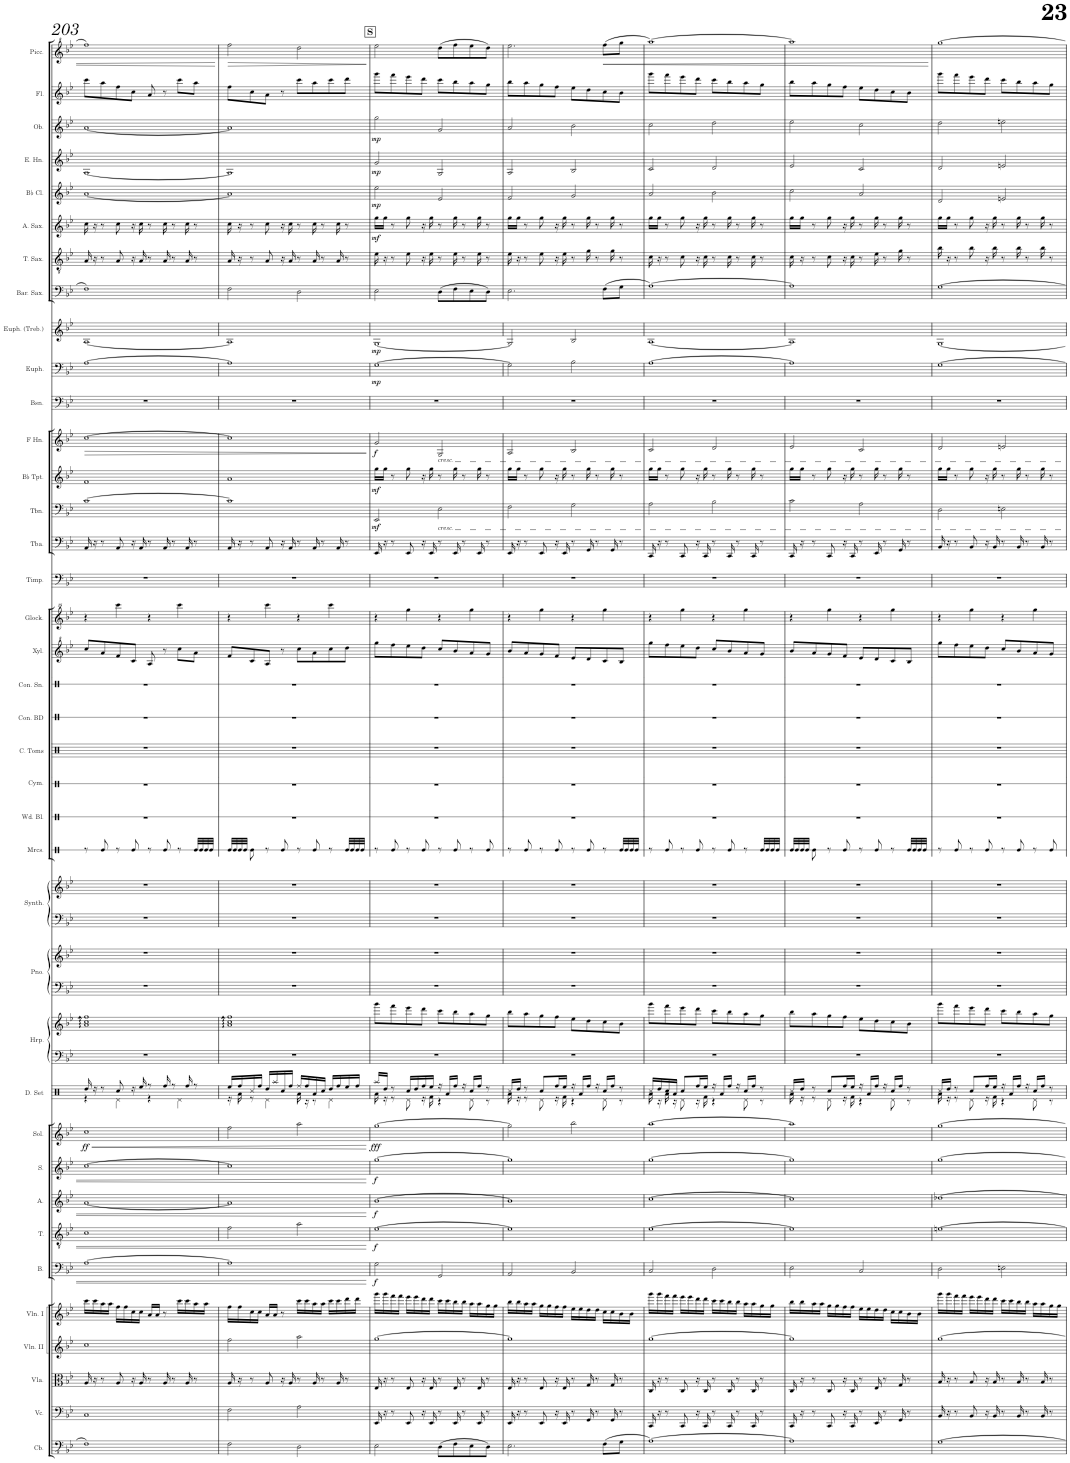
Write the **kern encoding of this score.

**kern	**kern	**kern	**kern	**kern	**kern	**dynam	**kern	**dynam	**kern	**dynam	**kern	**dynam	**kern	**dynam	**kern	**kern	**kern	**kern	**kern	**kern	**kern	**kern	**kern	**kern	**kern	**kern	**kern	**kern	**kern	**kern	**kern	**kern	**dynam	**kern	**dynam	**kern	**dynam	**kern	**kern	**dynam	**kern	**dynam	**kern	**kern	**kern	**dynam	**kern	**dynam	**kern	**dynam	**kern	**dynam	**kern	**kern	**dynam
*part38	*part37	*part36	*part35	*part34	*part33	*part33	*part32	*part32	*part31	*part31	*part30	*part30	*part29	*part29	*part28	*part27	*part27	*part26	*part26	*part25	*part25	*part24	*part23	*part22	*part21	*part20	*part19	*part18	*part17	*part16	*part15	*part14	*part14	*part13	*part13	*part12	*part12	*part11	*part10	*part10	*part9	*part9	*part8	*part7	*part6	*part6	*part5	*part5	*part4	*part4	*part3	*part3	*part2	*part1	*part1
*staff41	*staff40	*staff39	*staff38	*staff37	*staff36	*staff36	*staff35	*staff35	*staff34	*staff34	*staff33	*staff33	*staff32	*staff32	*staff31	*staff30	*staff29	*staff28	*staff27	*staff26	*staff25	*staff24	*staff23	*staff22	*staff21	*staff20	*staff19	*staff18	*staff17	*staff16	*staff15	*staff14	*staff14	*staff13	*staff13	*staff12	*staff12	*staff11	*staff10	*staff10	*staff9	*staff9	*staff8	*staff7	*staff6	*staff6	*staff5	*staff5	*staff4	*staff4	*staff3	*staff3	*staff2	*staff1	*staff1
*I"Contrabass	*I"Violoncello	*I"Viola	*I"Violin II	*I"Violin I	*I"Bass	*	*I"Tenor	*	*I"Alto	*	*I"Soprano	*	*I"Solo	*	*I"Drumset	*I"Harp	*	*I"Piano	*	*I"Bass Synthesizer	*	*I"Maracas	*I"Wood Blocks	*I"Cymbal	*I"Concert Toms	*I"Concert Bass Drum	*I"Concert Snare Drum	*I"Xylophone	*I"Glockenspiel	*I"Timpani	*I"Tuba	*I"Trombone	*	*I"Bb Trumpet	*	*I"Horn in F	*	*I"Bassoon	*I"Euphonium	*	*I"Euphonium (Treble Clef)	*	*I"Baritone Saxophone	*I"Tenor Saxophone	*I"Alto Saxophone	*	*I"Bb Clarinet	*	*I"English Horn	*	*I"Oboe	*	*I"Flute	*I"Piccolo	*
*I'Cb.	*I'Vc.	*I'Vla.	*I'Vln. II	*I'Vln. I	*I'B.	*	*I'T.	*	*I'A.	*	*I'S.	*	*I'Sol.	*	*I'D. Set	*I'Hrp.	*	*I'Pno.	*	*I'Synth.	*	*I'Mrcs.	*I'Wd. Bl.	*I'Cym.	*I'C. Toms	*I'Con. BD	*I'Con. Sn.	*I'Xyl.	*I'Glock.	*I'Timp.	*I'Tba.	*I'Tbn.	*	*I'Bb Tpt.	*	*	*	*I'Bsn.	*I'Euph.	*	*I'Euph. (Treb.)	*	*I'Bar. Sax.	*I'T. Sax.	*I'A. Sax.	*	*I'Bb Cl.	*	*I'E. Hn.	*	*I'Ob.	*	*I'Fl.	*I'Picc.	*
!!LO:PB:g=z
*clefFv4	*clefF4	*clefC3	*clefG2	*clefG2	*clefF4	*	*clefGv2	*	*clefG2	*	*clefG2	*	*clefG2	*	*clefX	*clefF4	*clefG2	*clefF4	*clefG2	*clefF4	*clefG2	*clefX	*clefX	*clefX	*clefX	*clefX	*clefX	*clefG^2	*clefG^^2	*clefF4	*clefF4	*clefF4	*	*clefG2	*	*clefG2	*	*clefF4	*clefF4	*	*clefG2	*	*clefF4	*clefGv2	*clefG2	*	*clefG2	*	*clefG2	*	*clefG2	*	*clefG2	*clefG^2	*
*ITrd7c12	*	*	*	*	*	*	*	*	*	*	*	*	*	*	*	*	*	*	*	*	*	*	*	*	*	*	*	*	*	*	*	*	*	*ITrd1c2	*	*ITrd4c7	*	*	*	*	*	*	*ITrd12c21	*ITrd8c14	*ITrd5c9	*	*ITrd1c2	*	*ITrd4c7	*	*	*	*	*ITrd-7c-12	*
*k[b-e-]	*k[b-e-]	*k[b-e-]	*k[b-e-]	*k[b-e-]	*k[b-e-]	*	*k[b-e-]	*	*k[b-e-]	*	*k[b-e-]	*	*k[b-e-]	*	*k[]	*k[b-e-]	*k[b-e-]	*k[b-e-]	*k[b-e-]	*k[b-e-]	*k[b-e-]	*k[]	*k[]	*k[]	*k[]	*k[]	*k[]	*k[b-e-]	*k[b-e-]	*k[b-e-]	*k[b-e-]	*k[b-e-]	*	*k[b-e-]	*	*k[b-e-]	*	*k[b-e-]	*k[b-e-]	*	*k[b-e-]	*	*k[b-e-]	*k[b-e-]	*k[b-e-]	*	*k[b-e-]	*	*k[b-e-]	*	*k[b-e-]	*	*k[b-e-]	*k[b-e-]	*
*M4/4	*M4/4	*M4/4	*M4/4	*M4/4	*M4/4	*	*M4/4	*	*M4/4	*	*M4/4	*	*M4/4	*	*M4/4	*M4/4	*M4/4	*M4/4	*M4/4	*M4/4	*M4/4	*M4/4	*M4/4	*M4/4	*M4/4	*M4/4	*M4/4	*M4/4	*M4/4	*M4/4	*M4/4	*M4/4	*	*M4/4	*	*M4/4	*	*M4/4	*M4/4	*	*M4/4	*	*M4/4	*M4/4	*M4/4	*	*M4/4	*	*M4/4	*	*M4/4	*	*M4/4	*M4/4	*
=203	=203	=203	=203	=203	=203	=203	=203	=203	=203	=203	=203	=203	=203	=203	=203	=203	=203	=203	=203	=203	=203	=203	=203	=203	=203	=203	=203	=203	=203	=203	=203	=203	=203	=203	=203	=203	=203	=203	=203	=203	=203	=203	=203	=203	=203	=203	=203	=203	=203	=203	=203	=203	=203	=203	=203
!	!	!	!	!	!	!	!	!	!	!	!	!	!	!LO:HP:b	!	!	!	!	!	!	!	!	!	!	!	!	!	!	!	!	!	!	!	!	!	!	!LO:HP:b	!	!	!	!	!	!	!	!	!	!	!	!	!	!	!	!	!	!
*	*	*	*	*	*	*	*	*	*	*	*	*	*	*	*^	*	*	*	*	*	*	*	*	*	*	*	*	*	*	*	*	*	*	*	*	*	*	*	*	*	*	*	*	*	*	*	*	*	*	*	*	*	*	*	*
!	!	!	!	!	!	!	!	!	!	!	!	!	!	!LO:DY:n=1:b	!	!	!	!	!	!	!	!	!	!	!	!	!	!	!	!	!	!	!	!	!	!	!	!	!	!	!	!	!	!	!	!	!	!	!	!	!	!	!	!	!	!
1FF	1C	16A/	1cc	16ccc\LL	[1A	.	1c	.	[1a	.	[1cc	.	1cc	< ff	16Rdd/	4r	1r	1a 1cc 1ff	1r	1r	1r	1r	8r	1r	1r	1r	1r	1r	8ccc/L	4r	1r	16AA/	[1c	.	1f	.	[1cc	>	1r	[1A	.	[1A	.	1F	16A/	16cc\	.	[1a	.	[1A	.	[1a	.	8ccc\L	1fff	.
.	.	16r	.	16ccc\	.	.	.	.	.	.	.	.	.	.	16r	.	.	.	.	.	.	.	.	.	.	.	.	.	.	.	.	16r	.	.	.	.	.	.	.	.	.	.	.	.	16r	16r	.	.	.	.	.	.	.	.	.	.
.	.	8r	.	16aa\	.	.	.	.	.	.	.	.	.	.	8r	.	.	.	.	.	.	.	8Re/	.	.	.	.	.	8aa/	.	.	8r	.	.	.	.	.	.	.	.	.	.	.	.	8r	8r	.	.	.	.	.	.	.	8aa\	.	.
.	.	.	.	16aa\JJ	.	.	.	.	.	.	.	.	.	.	.	.	.	.	.	.	.	.	.	.	.	.	.	.	.	.	.	.	.	.	.	.	.	.	.	.	.	.	.	.	.	.	.	.	.	.	.	.	.	.	.	.
.	.	8A/	.	16ff\LL	.	.	.	.	.	.	.	.	.	.	8Rcc/	4Rd\	.	.	.	.	.	.	8r	.	.	.	.	.	8ff/	4ccccc\	.	8AA/	.	.	.	.	.	.	.	.	.	.	.	.	8A/	8cc\	.	.	.	.	.	.	.	8ff\	.	.
.	.	.	.	16ff\	.	.	.	.	.	.	.	.	.	.	.	.	.	.	.	.	.	.	.	.	.	.	.	.	.	.	.	.	.	.	.	.	.	.	.	.	.	.	.	.	.	.	.	.	.	.	.	.	.	.	.	.
.	.	16r	.	16cc\	.	.	.	.	.	.	.	.	.	.	16r	.	.	.	.	.	.	.	8Re/	.	.	.	.	.	8cc/J	.	.	16r	.	.	.	.	.	.	.	.	.	.	.	.	16r	16r	.	.	.	.	.	.	.	8cc\J	.	.
.	.	16A/	.	16cc\JJ	.	.	.	.	.	.	.	.	.	.	16Ree/	.	.	.	.	.	.	.	.	.	.	.	.	.	.	.	.	16AA/	.	.	.	.	.	.	.	.	.	.	.	.	16A/	16cc\	.	.	.	.	.	.	.	.	.	.
.	.	8r	.	16a/LL	.	.	.	.	.	.	.	.	.	.	8r	4r	.	.	.	.	.	.	8r	.	.	.	.	.	8a/	4r	.	8r	.	.	.	.	.	.	.	.	.	.	.	.	8r	8r	.	.	.	.	.	.	.	8a/	.	.
.	.	.	.	16a/JJ	.	.	.	.	.	.	.	.	.	.	.	.	.	.	.	.	.	.	.	.	.	.	.	.	.	.	.	.	.	.	.	.	.	.	.	.	.	.	.	.	.	.	.	.	.	.	.	.	.	.	.	.
.	.	16A/	.	8r	.	.	.	.	.	.	.	.	.	.	16Rff/	.	.	.	.	.	.	.	8Re/	.	.	.	.	.	8r	.	.	16AA/	.	.	.	.	.	.	.	.	.	.	.	.	16A/	16cc\	.	.	.	.	.	.	.	8r	.	.
.	.	8r	.	.	.	.	.	.	.	.	.	.	.	.	8r	.	.	.	.	.	.	.	.	.	.	.	.	.	.	.	.	8r	.	.	.	.	.	.	.	.	.	.	.	.	8r	8r	.	.	.	.	.	.	.	.	.	.
.	.	.	.	16ccc\LL	.	.	.	.	.	.	.	.	.	.	.	4Rd\	.	.	.	.	.	.	8r	.	.	.	.	.	8ccc\L	4ccccc\	.	.	.	.	.	.	.	.	.	.	.	.	.	.	.	.	.	.	.	.	.	.	.	8ccc\L	.	.
.	.	16A/	.	16ccc\	.	.	.	.	.	.	.	.	.	.	16Rff/	.	.	.	.	.	.	.	.	.	.	.	.	.	.	.	.	16AA/	.	.	.	.	.	.	.	.	.	.	.	.	16A/	16cc\	.	.	.	.	.	.	.	.	.	.
.	.	8r	.	16aa\	.	.	.	.	.	.	.	.	.	.	8r	.	.	.	.	.	.	.	32Re/LLL	.	.	.	.	.	8aa\J	.	.	8r	.	.	.	.	.	.	.	.	.	.	.	.	8r	8r	.	.	.	.	.	.	.	8aa\J	.	.
.	.	.	.	.	.	.	.	.	.	.	.	.	.	.	.	.	.	.	.	.	.	.	32Re/	.	.	.	.	.	.	.	.	.	.	.	.	.	.	.	.	.	.	.	.	.	.	.	.	.	.	.	.	.	.	.	.	.
.	.	.	.	16aa\JJ	.	.	.	.	.	.	.	.	.	.	.	.	.	.	.	.	.	.	32Re/	.	.	.	.	.	.	.	.	.	.	.	.	.	.	.	.	.	.	.	.	.	.	.	.	.	.	.	.	.	.	.	.	.
.	.	.	.	.	.	.	.	.	.	.	.	.	.	.	.	.	.	.	.	.	.	.	32Re/JJJ	.	.	.	.	.	.	.	.	.	.	.	.	.	.	.	.	.	.	.	.	.	.	.	.	.	.	.	.	.	.	.	.	.
=204	=204	=204	=204	=204	=204	=204	=204	=204	=204	=204	=204	=204	=204	=204	=204	=204	=204	=204	=204	=204	=204	=204	=204	=204	=204	=204	=204	=204	=204	=204	=204	=204	=204	=204	=204	=204	=204	=204	=204	=204	=204	=204	=204	=204	=204	=204	=204	=204	=204	=204	=204	=204	=204	=204	=204	=204
!	!	!	!	!	!	!	!	!	!	!	!	!	!	!	!	!	!	!	!	!	!	!	!	!	!	!	!	!	!	!	!	!	!	!	!	!	!	!	!	!	!	!	!	!	!	!	!	!	!	!	!	!	!	!	!	!LO:HP:b
2FF\	2F\	16A/	2ff\	16ff\LL	1A]	.	2f\	.	1a]	.	1cc]	.	2ff\	.	16Ree/LL	16r	1r	1a 1cc 1ff	1r	1r	1r	1r	32Re/LLL	1r	1r	1r	1r	1r	8ff/L	4r	1r	16AA/	1c]	.	1a	.	1cc]	.	1r	1A]	.	1A]	.	2F\	16A/	16cc\	.	1a]	.	1A]	.	1a]	.	8ff\L	2fff\	>
.	.	.	.	.	.	.	.	.	.	.	.	.	.	.	.	.	.	.	.	.	.	.	32Re/	.	.	.	.	.	.	.	.	.	.	.	.	.	.	.	.	.	.	.	.	.	.	.	.	.	.	.	.	.	.	.	.	.
.	.	16r	.	16ff\	.	.	.	.	.	.	.	.	.	.	16Rff/	16Ra\	.	.	.	.	.	.	32Re/	.	.	.	.	.	.	.	.	16r	.	.	.	.	.	.	.	.	.	.	.	.	16r	16r	.	.	.	.	.	.	.	.	.	.
.	.	.	.	.	.	.	.	.	.	.	.	.	.	.	.	.	.	.	.	.	.	.	32Re/JJJ	.	.	.	.	.	.	.	.	.	.	.	.	.	.	.	.	.	.	.	.	.	.	.	.	.	.	.	.	.	.	.	.	.
.	.	8r	.	16cc\	.	.	.	.	.	.	.	.	.	.	16Rcc/	8r	.	.	.	.	.	.	8Re\	.	.	.	.	.	8cc/	.	.	8r	.	.	.	.	.	.	.	.	.	.	.	.	8r	8r	.	.	.	.	.	.	.	8cc\	.	.
.	.	.	.	16cc\JJ	.	.	.	.	.	.	.	.	.	.	16Rff/JJ	.	.	.	.	.	.	.	.	.	.	.	.	.	.	.	.	.	.	.	.	.	.	.	.	.	.	.	.	.	.	.	.	.	.	.	.	.	.	.	.	.
.	.	8A/	.	16a/LL	.	.	.	.	.	.	.	.	.	.	16Rdd/LL	4Rd\	.	.	.	.	.	.	8r	.	.	.	.	.	8a/J	4ccccc\	.	8AA/	.	.	.	.	.	.	.	.	.	.	.	.	8A/	8cc\	.	.	.	.	.	.	.	8a\J	.	.
.	.	.	.	16a/JJ	.	.	.	.	.	.	.	.	.	.	16Raa/	.	.	.	.	.	.	.	.	.	.	.	.	.	.	.	.	.	.	.	.	.	.	.	.	.	.	.	.	.	.	.	.	.	.	.	.	.	.	.	.	.
.	.	16r	.	8r	.	.	.	.	.	.	.	.	.	.	16Rcc/	.	.	.	.	.	.	.	8Re/	.	.	.	.	.	8r	.	.	16r	.	.	.	.	.	.	.	.	.	.	.	.	16r	16r	.	.	.	.	.	.	.	8r	.	.
.	.	16A/	.	.	.	.	.	.	.	.	.	.	.	.	16Rff/JJ	.	.	.	.	.	.	.	.	.	.	.	.	.	.	.	.	16AA/	.	.	.	.	.	.	.	.	.	.	.	.	16A/	16cc\	.	.	.	.	.	.	.	.	.	.
2DD\	2A\	8r	2aa\	16ccc\LL	.	.	2a\	.	.	.	.	.	2aa\	.	16Rff/LL	16Ra\	.	.	.	.	.	.	8r	.	.	.	.	.	8ccc\L	4r	.	8r	.	.	.	.	.	.	.	.	.	.	.	2D\	8r	8r	.	.	.	.	.	.	.	8ccc\L	2ddd\	.
.	.	.	.	16ccc\	.	.	.	.	.	.	.	.	.	.	16Rff/	16r	.	.	.	.	.	.	.	.	.	.	.	.	.	.	.	.	.	.	.	.	.	.	.	.	.	.	.	.	.	.	.	.	.	.	.	.	.	.	.	.
.	.	16A/	.	16aa\	.	.	.	.	.	.	.	.	.	.	16Ra/	8r	.	.	.	.	.	.	8Re/	.	.	.	.	.	8aa\	.	.	16AA/	.	.	.	.	.	.	.	.	.	.	.	.	16A/	16cc\	.	.	.	.	.	.	.	8aa\	.	.
.	.	8r	.	16aa\JJ	.	.	.	.	.	.	.	.	.	.	16Rcc/JJ	.	.	.	.	.	.	.	.	.	.	.	.	.	.	.	.	8r	.	.	.	.	.	.	.	.	.	.	.	.	8r	8r	.	.	.	.	.	.	.	.	.	.
.	.	.	.	16ccc\LL	.	.	.	.	.	.	.	.	.	.	16Rdd/LL	4Rd\	.	.	.	.	.	.	8r	.	.	.	.	.	8ccc\	4ccccc\	.	.	.	.	.	.	.	.	.	.	.	.	.	.	.	.	.	.	.	.	.	.	.	8ccc\	.	.
.	.	16A/	.	16ccc\	.	.	.	.	.	.	.	.	.	.	16Rff/	.	.	.	.	.	.	.	.	.	.	.	.	.	.	.	.	16AA/	.	.	.	.	.	.	.	.	.	.	.	.	16A/	16cc\	.	.	.	.	.	.	.	.	.	.
.	.	8r	.	16ddd\	.	.	.	.	.	.	.	.	.	.	16Ree/	.	.	.	.	.	.	.	32Re/LLL	.	.	.	.	.	8ddd\J	.	.	8r	.	.	.	.	.	.	.	.	.	.	.	.	8r	8r	.	.	.	.	.	.	.	8ddd\J	.	.
.	.	.	.	.	.	.	.	.	.	.	.	.	.	.	.	.	.	.	.	.	.	.	32Re/	.	.	.	.	.	.	.	.	.	.	.	.	.	.	.	.	.	.	.	.	.	.	.	.	.	.	.	.	.	.	.	.	.
.	.	.	.	16ddd\JJ	.	.	.	.	.	.	.	.	.	.	16Rff/JJ	.	.	.	.	.	.	.	32Re/	.	.	.	.	.	.	.	.	.	.	.	.	.	.	.	.	.	.	.	.	.	.	.	.	.	.	.	.	.	.	.	.	.
.	.	.	.	.	.	.	.	.	.	.	.	.	.	.	.	.	.	.	.	.	.	.	32Re/JJJ	.	.	.	.	.	.	.	.	.	.	.	.	.	.	.	.	.	.	.	.	.	.	.	.	.	.	.	.	.	.	.	.	.
*	*	*	*	*	*	*	*	*	*	*	*	*	*	*	*v	*v	*	*	*	*	*	*	*	*	*	*	*	*	*	*	*	*	*	*	*	*	*	*	*	*	*	*	*	*	*	*	*	*	*	*	*	*	*	*	*	*
.	.	.	.	.	.	.	.	.	.	.	.	.	.	[	.	.	.	.	.	.	.	.	.	.	.	.	.	.	.	.	.	.	.	.	.	.	]	.	.	.	.	.	.	.	.	.	.	.	.	.	.	.	.	.	]
!!LO:REH:place=s1:a:B:cj:fs=14:t=S
=205	=205	=205	=205	=205	=205	=205	=205	=205	=205	=205	=205	=205	=205	=205	=205	=205	=205	=205	=205	=205	=205	=205	=205	=205	=205	=205	=205	=205	=205	=205	=205	=205	=205	=205	=205	=205	=205	=205	=205	=205	=205	=205	=205	=205	=205	=205	=205	=205	=205	=205	=205	=205	=205	=205	=205
*	*	*	*	*	*	*	*	*	*	*	*	*	*	*	*^	*	*	*	*	*	*	*	*	*	*	*	*	*	*	*	*	*	*	*	*	*	*	*	*	*	*	*	*	*	*	*	*	*	*	*	*	*	*	*	*
!	!	!	!	!	!	!LO:DY:b	!	!LO:DY:b	!	!LO:DY:b	!	!LO:DY:b	!	!LO:DY:b	!	!	!	!	!	!	!	!	!	!	!	!	!	!	!	!	!	!	!	!LO:DY:b	!	!LO:DY:b	!	!LO:DY:b	!	!	!LO:DY:b	!	!LO:DY:b	!	!	!	!LO:DY:b	!	!LO:DY:b	!	!LO:DY:b	!	!LO:DY:b	!	!	!
2EE-\	16EE-/	16E-/	[1gg	16ggg\LL	2G\	f	[1e-	f	[1b-	f	[1gg	f	[1gg	fff	16Raa/LL	16Ra\	1r	8ggg\L	1r	1r	1r	1r	8r	1r	1r	1r	1r	1r	8ggg\L	4r	1r	16EE-/	2EE-/	mf	16gg\LL	mf	2g/	f	1r	[1G	mp	[1G	mp	2E-\	16e-\	16gg\LL	mf	2ee-\	mp	2g/	mp	2gg\	mp	8ggg\L	2eee-\	.
.	16r	16r	.	16ggg\	.	.	.	.	.	.	.	.	.	.	16Rdd/JJ	16r	.	.	.	.	.	.	.	.	.	.	.	.	.	.	.	16r	.	.	16gg\JJ	.	.	.	.	.	.	.	.	.	16r	16gg\JJ	.	.	.	.	.	.	.	.	.	.
.	8r	8r	.	16fff\	.	.	.	.	.	.	.	.	.	.	8r	8r	.	8fff\	.	.	.	.	8Re/	.	.	.	.	.	8fff\	.	.	8r	.	.	8r	.	.	.	.	.	.	.	.	.	8r	8r	.	.	.	.	.	.	.	8fff\	.	.
.	.	.	.	16fff\JJ	.	.	.	.	.	.	.	.	.	.	.	.	.	.	.	.	.	.	.	.	.	.	.	.	.	.	.	.	.	.	.	.	.	.	.	.	.	.	.	.	.	.	.	.	.	.	.	.	.	.	.	.
.	8EE-/	8E-/	.	16eee-\LL	.	.	.	.	.	.	.	.	.	.	16Rcc/LL	8Rd\	.	8eee-\	.	.	.	.	8r	.	.	.	.	.	8eee-\	4gggg\	.	8EE-/	.	.	8gg\	.	.	.	.	.	.	.	.	.	8e-\	8gg\	.	.	.	.	.	.	.	8eee-\	.	.
.	.	.	.	16eee-\	.	.	.	.	.	.	.	.	.	.	16Rdd/	.	.	.	.	.	.	.	.	.	.	.	.	.	.	.	.	.	.	.	.	.	.	.	.	.	.	.	.	.	.	.	.	.	.	.	.	.	.	.	.	.
.	16r	16r	.	16ddd\	.	.	.	.	.	.	.	.	.	.	16Rff/	16r	.	8ddd\J	.	.	.	.	8Re/	.	.	.	.	.	8ddd\J	.	.	16r	.	.	16r	.	.	.	.	.	.	.	.	.	16r	16r	.	.	.	.	.	.	.	8ddd\J	.	.
.	16EE-/	16E-/	.	16ddd\JJ	.	.	.	.	.	.	.	.	.	.	16Ree/JJ	16Rf\	.	.	.	.	.	.	.	.	.	.	.	.	.	.	.	16EE-/	.	.	16gg\	.	.	.	.	.	.	.	.	.	16e-\	16gg\	.	.	.	.	.	.	.	.	.	.
!	!	!	!	!	!	!	!	!	!	!	!	!	!	!	!	!	!	!	!	!	!	!	!	!	!	!	!	!	!	!	!	!	!	!	!	!	!LO:TX:b:i:t=cresc.	!	!	!	!	!	!	!	!	!	!	!	!	!	!	!	!	!	!	!
!	!	!	!	!	!	!	!	!	!	!	!	!	!	!	!	!	!	!	!	!	!	!	!	!	!	!	!	!	!	!	!	!	!LO:TX:b:i:t=cresc.	!	!	!	!	!	!	!	!	!	!	!	!	!	!	!	!	!	!	!	!	!	!	!
(8DD\L	8r	8r	.	16ccc\LL	2GG/	.	.	.	.	.	.	.	.	.	16r	4r	.	8ccc\L	.	.	.	.	8r	.	.	.	.	.	8ccc/L	4r	.	8r	2E-\	.	8r	.	2G/	.	.	.	.	.	.	(8D\L	8r	8r	.	2e-/	.	2G/	.	2g/	.	8ccc\L	(8ddd\L	.
.	.	.	.	16ccc\	.	.	.	.	.	.	.	.	.	.	16Ra/LL	.	.	.	.	.	.	.	.	.	.	.	.	.	.	.	.	.	.	.	.	.	.	.	.	.	.	.	.	.	.	.	.	.	.	.	.	.	.	.	.	.
8FF\	16EE-/	16E-/	.	16bb-\	.	.	.	.	.	.	.	.	.	.	16Rff/JJ	.	.	8bb-\	.	.	.	.	8Re/	.	.	.	.	.	8bb-/	.	.	16EE-/	.	.	16gg\	.	.	.	.	.	.	.	.	8F\	16e-\	16gg\	.	.	.	.	.	.	.	8bb-\	8fff\	.
.	8r	8r	.	16bb-\JJ	.	.	.	.	.	.	.	.	.	.	16r	.	.	.	.	.	.	.	.	.	.	.	.	.	.	.	.	8r	.	.	8r	.	.	.	.	.	.	.	.	.	8r	8r	.	.	.	.	.	.	.	.	.	.
8EE-\	.	.	.	16aa\LL	.	.	.	.	.	.	.	.	.	.	16Rcc/LL	8Rd\	.	8aa\	.	.	.	.	8r	.	.	.	.	.	8aa/	4gggg\	.	.	.	.	.	.	.	.	.	.	.	.	.	8E-\	.	.	.	.	.	.	.	.	.	8aa\	8eee-\	.
.	16EE-/	16E-/	.	16aa\	.	.	.	.	.	.	.	.	.	.	16Rff/JJ	.	.	.	.	.	.	.	.	.	.	.	.	.	.	.	.	16EE-/	.	.	16gg\	.	.	.	.	.	.	.	.	.	16e-\	16gg\	.	.	.	.	.	.	.	.	.	.
8DD\J)	8r	8r	.	16gg\	.	.	.	.	.	.	.	.	.	.	8r	8r	.	8gg\J	.	.	.	.	8Re/	.	.	.	.	.	8gg/J	.	.	8r	.	.	8r	.	.	.	.	.	.	.	.	8D\J)	8r	8r	.	.	.	.	.	.	.	8gg\J	8ddd\J)	.
.	.	.	.	16gg\JJ	.	.	.	.	.	.	.	.	.	.	.	.	.	.	.	.	.	.	.	.	.	.	.	.	.	.	.	.	.	.	.	.	.	.	.	.	.	.	.	.	.	.	.	.	.	.	.	.	.	.	.	.
=206	=206	=206	=206	=206	=206	=206	=206	=206	=206	=206	=206	=206	=206	=206	=206	=206	=206	=206	=206	=206	=206	=206	=206	=206	=206	=206	=206	=206	=206	=206	=206	=206	=206	=206	=206	=206	=206	=206	=206	=206	=206	=206	=206	=206	=206	=206	=206	=206	=206	=206	=206	=206	=206	=206	=206	=206
2.EE-\	16EE-/	16E-/	1gg]	16bb-\LL	2AA/	.	1e-]	.	1b-]	.	1gg]	.	2gg\]	.	16Rcc/LL	16Ra\	1r	8bb-\L	1r	1r	1r	1r	8r	1r	1r	1r	1r	1r	8bb-/L	4r	1r	16EE-/	2F\	.	16gg\LL	.	2A/	.	1r	2G\]	.	2G/]	.	2.E-\	16e-\	16gg\LL	.	2f/	.	2A/	.	2a/	.	8bb-\L	2.eee-\	.
.	16r	16r	.	16bb-\	.	.	.	.	.	.	.	.	.	.	16Rdd/JJ	16r	.	.	.	.	.	.	.	.	.	.	.	.	.	.	.	16r	.	.	16gg\JJ	.	.	.	.	.	.	.	.	.	16r	16gg\JJ	.	.	.	.	.	.	.	.	.	.
.	8r	8r	.	16aa\	.	.	.	.	.	.	.	.	.	.	8r	8r	.	8aa\	.	.	.	.	8Re/	.	.	.	.	.	8aa/	.	.	8r	.	.	8r	.	.	.	.	.	.	.	.	.	8r	8r	.	.	.	.	.	.	.	8aa\	.	.
.	.	.	.	16aa\JJ	.	.	.	.	.	.	.	.	.	.	.	.	.	.	.	.	.	.	.	.	.	.	.	.	.	.	.	.	.	.	.	.	.	.	.	.	.	.	.	.	.	.	.	.	.	.	.	.	.	.	.	.
.	8EE-/	8E-/	.	16gg\LL	.	.	.	.	.	.	.	.	.	.	8Rcc/L	8Rd\	.	8gg\	.	.	.	.	8r	.	.	.	.	.	8gg/	4gggg\	.	8EE-/	.	.	8gg\	.	.	.	.	.	.	.	.	.	8e-\	8gg\	.	.	.	.	.	.	.	8gg\	.	.
.	.	.	.	16gg\	.	.	.	.	.	.	.	.	.	.	.	.	.	.	.	.	.	.	.	.	.	.	.	.	.	.	.	.	.	.	.	.	.	.	.	.	.	.	.	.	.	.	.	.	.	.	.	.	.	.	.	.
.	16r	16r	.	16ff\	.	.	.	.	.	.	.	.	.	.	16Rff/L	16r	.	8ff\J	.	.	.	.	8Re/	.	.	.	.	.	8ff/J	.	.	16r	.	.	16r	.	.	.	.	.	.	.	.	.	16r	16r	.	.	.	.	.	.	.	8ff\J	.	.
.	16EE-/	16E-/	.	16ff\JJ	.	.	.	.	.	.	.	.	.	.	16Ree/JJ	16Rf\	.	.	.	.	.	.	.	.	.	.	.	.	.	.	.	16EE-/	.	.	16gg\	.	.	.	.	.	.	.	.	.	16e-\	16gg\	.	.	.	.	.	.	.	.	.	.
.	8r	8r	.	16ee-\LL	2BB-/	.	.	.	.	.	.	.	2bb-\	.	16r	4r	.	8ee-\L	.	.	.	.	8r	.	.	.	.	.	8ee-/L	4r	.	8r	2G\	.	8r	.	2B-/	.	.	2B-\	.	2B-/	.	.	8r	8r	.	2g/	.	2B-/	.	2b-\	.	8ee-\L	.	.
.	.	.	.	16ee-\	.	.	.	.	.	.	.	.	.	.	16Ra/LL	.	.	.	.	.	.	.	.	.	.	.	.	.	.	.	.	.	.	.	.	.	.	.	.	.	.	.	.	.	.	.	.	.	.	.	.	.	.	.	.	.
.	16GG/	16G/	.	16dd\	.	.	.	.	.	.	.	.	.	.	16Rff/JJ	.	.	8dd\	.	.	.	.	8Re/	.	.	.	.	.	8dd/	.	.	16GG/	.	.	16gg\	.	.	.	.	.	.	.	.	.	16g\	16gg\	.	.	.	.	.	.	.	8dd\	.	.
.	8r	8r	.	16dd\JJ	.	.	.	.	.	.	.	.	.	.	16r	.	.	.	.	.	.	.	.	.	.	.	.	.	.	.	.	8r	.	.	8r	.	.	.	.	.	.	.	.	.	8r	8r	.	.	.	.	.	.	.	.	.	.
!	!	!	!	!	!	!	!	!	!	!	!	!	!	!	!	!	!	!	!	!	!	!	!	!	!	!	!	!	!	!	!	!	!	!	!	!	!	!	!	!	!	!	!	!	!	!	!	!	!	!	!	!	!	!	!	!LO:HP:b
(8FF\L	.	.	.	16cc\LL	.	.	.	.	.	.	.	.	.	.	16Rcc/LL	8Rd\	.	8cc\	.	.	.	.	8r	.	.	.	.	.	8cc/	4gggg\	.	.	.	.	.	.	.	.	.	.	.	.	.	(8F\L	.	.	.	.	.	.	.	.	.	8cc\	(8fff\L	<
.	16GG/	16G/	.	16cc\	.	.	.	.	.	.	.	.	.	.	16Rff/JJ	.	.	.	.	.	.	.	.	.	.	.	.	.	.	.	.	16GG/	.	.	16gg\	.	.	.	.	.	.	.	.	.	16g\	16gg\	.	.	.	.	.	.	.	.	.	.
8GG\J	8r	8r	.	16b-\	.	.	.	.	.	.	.	.	.	.	8r	8r	.	8b-\J	.	.	.	.	32Re/LLL	.	.	.	.	.	8b-/J	.	.	8r	.	.	8r	.	.	.	.	.	.	.	.	8G\J	8r	8r	.	.	.	.	.	.	.	8b-\J	8ggg\J	.
.	.	.	.	.	.	.	.	.	.	.	.	.	.	.	.	.	.	.	.	.	.	.	32Re/	.	.	.	.	.	.	.	.	.	.	.	.	.	.	.	.	.	.	.	.	.	.	.	.	.	.	.	.	.	.	.	.	.
.	.	.	.	16b-\JJ	.	.	.	.	.	.	.	.	.	.	.	.	.	.	.	.	.	.	32Re/	.	.	.	.	.	.	.	.	.	.	.	.	.	.	.	.	.	.	.	.	.	.	.	.	.	.	.	.	.	.	.	.	.
.	.	.	.	.	.	.	.	.	.	.	.	.	.	.	.	.	.	.	.	.	.	.	32Re/JJJ	.	.	.	.	.	.	.	.	.	.	.	.	.	.	.	.	.	.	.	.	.	.	.	.	.	.	.	.	.	.	.	.	.
=207	=207	=207	=207	=207	=207	=207	=207	=207	=207	=207	=207	=207	=207	=207	=207	=207	=207	=207	=207	=207	=207	=207	=207	=207	=207	=207	=207	=207	=207	=207	=207	=207	=207	=207	=207	=207	=207	=207	=207	=207	=207	=207	=207	=207	=207	=207	=207	=207	=207	=207	=207	=207	=207	=207	=207	=207
[1AA)	16CC/	16C/	[1gg	16ggg\LL	2C/	.	[1e-	.	[1cc	.	[1gg	.	[1aa	.	16Rcc/LL	16Ra\	1r	8ggg\L	1r	1r	1r	1r	8r	1r	1r	1r	1r	1r	8ggg\L	4r	1r	16CC/	2A\	.	16gg\LL	.	2c/	.	1r	[1A	.	[1A	.	[1A)	16c\	16gg\LL	.	2a/	.	2c/	.	2cc\	.	8ggg\L	[1aaa)	.
.	16r	16r	.	16ggg\	.	.	.	.	.	.	.	.	.	.	16Rdd/	16r	.	.	.	.	.	.	.	.	.	.	.	.	.	.	.	16r	.	.	16gg\JJ	.	.	.	.	.	.	.	.	.	16r	16gg\JJ	.	.	.	.	.	.	.	.	.	.
.	8r	8r	.	16fff\	.	.	.	.	.	.	.	.	.	.	16Rcc/	16Ra\	.	8fff\	.	.	.	.	8Re/	.	.	.	.	.	8fff\	.	.	8r	.	.	8r	.	.	.	.	.	.	.	.	.	8r	8r	.	.	.	.	.	.	.	8fff\	.	.
.	.	.	.	16fff\JJ	.	.	.	.	.	.	.	.	.	.	16Ra/JJ	16r	.	.	.	.	.	.	.	.	.	.	.	.	.	.	.	.	.	.	.	.	.	.	.	.	.	.	.	.	.	.	.	.	.	.	.	.	.	.	.	.
.	8CC/	8C/	.	16eee-\LL	.	.	.	.	.	.	.	.	.	.	8Rcc/L	8Rd\	.	8eee-\	.	.	.	.	8r	.	.	.	.	.	8eee-\	4gggg\	.	8CC/	.	.	8gg\	.	.	.	.	.	.	.	.	.	8c\	8gg\	.	.	.	.	.	.	.	8eee-\	.	.
.	.	.	.	16eee-\	.	.	.	.	.	.	.	.	.	.	.	.	.	.	.	.	.	.	.	.	.	.	.	.	.	.	.	.	.	.	.	.	.	.	.	.	.	.	.	.	.	.	.	.	.	.	.	.	.	.	.	.
.	16r	16r	.	16ddd\	.	.	.	.	.	.	.	.	.	.	16Rff/L	16r	.	8ddd\J	.	.	.	.	8Re/	.	.	.	.	.	8ddd\J	.	.	16r	.	.	16r	.	.	.	.	.	.	.	.	.	16r	16r	.	.	.	.	.	.	.	8ddd\J	.	.
.	16CC/	16C/	.	16ddd\JJ	.	.	.	.	.	.	.	.	.	.	16Ree/JJ	16Rf\	.	.	.	.	.	.	.	.	.	.	.	.	.	.	.	16CC/	.	.	16gg\	.	.	.	.	.	.	.	.	.	16c\	16gg\	.	.	.	.	.	.	.	.	.	.
.	8r	8r	.	16ccc\LL	2D\	.	.	.	.	.	.	.	.	.	16r	4r	.	8ccc\L	.	.	.	.	8r	.	.	.	.	.	8ccc/L	4r	.	8r	2B-\	.	8r	.	2d/	.	.	.	.	.	.	.	8r	8r	.	2b-\	.	2d/	.	2dd\	.	8ccc\L	.	.
.	.	.	.	16ccc\	.	.	.	.	.	.	.	.	.	.	16Ra/LL	.	.	.	.	.	.	.	.	.	.	.	.	.	.	.	.	.	.	.	.	.	.	.	.	.	.	.	.	.	.	.	.	.	.	.	.	.	.	.	.	.
.	16CC/	16C/	.	16bb-\	.	.	.	.	.	.	.	.	.	.	16Rff/JJ	.	.	8bb-\	.	.	.	.	8Re/	.	.	.	.	.	8bb-/	.	.	16CC/	.	.	16gg\	.	.	.	.	.	.	.	.	.	16c\	16gg\	.	.	.	.	.	.	.	8bb-\	.	.
.	8r	8r	.	16bb-\JJ	.	.	.	.	.	.	.	.	.	.	16r	.	.	.	.	.	.	.	.	.	.	.	.	.	.	.	.	8r	.	.	8r	.	.	.	.	.	.	.	.	.	8r	8r	.	.	.	.	.	.	.	.	.	.
.	.	.	.	16aa\LL	.	.	.	.	.	.	.	.	.	.	16Rcc/LL	8Rd\	.	8aa\	.	.	.	.	8r	.	.	.	.	.	8aa/	4gggg\	.	.	.	.	.	.	.	.	.	.	.	.	.	.	.	.	.	.	.	.	.	.	.	8aa\	.	.
.	16CC/	16C/	.	16aa\	.	.	.	.	.	.	.	.	.	.	16Rff/JJ	.	.	.	.	.	.	.	.	.	.	.	.	.	.	.	.	16CC/	.	.	16gg\	.	.	.	.	.	.	.	.	.	16c\	16gg\	.	.	.	.	.	.	.	.	.	.
.	8r	8r	.	16gg\	.	.	.	.	.	.	.	.	.	.	8r	8r	.	8gg\J	.	.	.	.	32Re/LLL	.	.	.	.	.	8gg/J	.	.	8r	.	.	8r	.	.	.	.	.	.	.	.	.	8r	8r	.	.	.	.	.	.	.	8gg\J	.	.
.	.	.	.	.	.	.	.	.	.	.	.	.	.	.	.	.	.	.	.	.	.	.	32Re/	.	.	.	.	.	.	.	.	.	.	.	.	.	.	.	.	.	.	.	.	.	.	.	.	.	.	.	.	.	.	.	.	.
.	.	.	.	16gg\JJ	.	.	.	.	.	.	.	.	.	.	.	.	.	.	.	.	.	.	32Re/	.	.	.	.	.	.	.	.	.	.	.	.	.	.	.	.	.	.	.	.	.	.	.	.	.	.	.	.	.	.	.	.	.
.	.	.	.	.	.	.	.	.	.	.	.	.	.	.	.	.	.	.	.	.	.	.	32Re/JJJ	.	.	.	.	.	.	.	.	.	.	.	.	.	.	.	.	.	.	.	.	.	.	.	.	.	.	.	.	.	.	.	.	.
=208	=208	=208	=208	=208	=208	=208	=208	=208	=208	=208	=208	=208	=208	=208	=208	=208	=208	=208	=208	=208	=208	=208	=208	=208	=208	=208	=208	=208	=208	=208	=208	=208	=208	=208	=208	=208	=208	=208	=208	=208	=208	=208	=208	=208	=208	=208	=208	=208	=208	=208	=208	=208	=208	=208	=208	=208
1AA]	16CC/	16C/	1gg]	16bb-\LL	2E-\	.	1e-]	.	1cc]	.	1gg]	.	1aa]	.	16Rcc/LL	16Ra\	1r	8bb-\L	1r	1r	1r	1r	32Re/LLL	1r	1r	1r	1r	1r	8bb-/L	4r	1r	16CC/	2c\	.	16gg\LL	.	2e-/	.	1r	1A]	.	1A]	.	1A]	16c\	16gg\LL	.	2cc\	.	2e-/	.	2ee-\	.	8bb-\L	1aaa]	.
.	.	.	.	.	.	.	.	.	.	.	.	.	.	.	.	.	.	.	.	.	.	.	32Re/	.	.	.	.	.	.	.	.	.	.	.	.	.	.	.	.	.	.	.	.	.	.	.	.	.	.	.	.	.	.	.	.	.
.	16r	16r	.	16bb-\	.	.	.	.	.	.	.	.	.	.	16Rdd/JJ	16r	.	.	.	.	.	.	32Re/	.	.	.	.	.	.	.	.	16r	.	.	16gg\JJ	.	.	.	.	.	.	.	.	.	16r	16gg\JJ	.	.	.	.	.	.	.	.	.	.
.	.	.	.	.	.	.	.	.	.	.	.	.	.	.	.	.	.	.	.	.	.	.	32Re/JJJ	.	.	.	.	.	.	.	.	.	.	.	.	.	.	.	.	.	.	.	.	.	.	.	.	.	.	.	.	.	.	.	.	.
.	8r	8r	.	16aa\	.	.	.	.	.	.	.	.	.	.	8r	8r	.	8aa\	.	.	.	.	8Re\	.	.	.	.	.	8aa/	.	.	8r	.	.	8r	.	.	.	.	.	.	.	.	.	8r	8r	.	.	.	.	.	.	.	8aa\	.	.
.	.	.	.	16aa\JJ	.	.	.	.	.	.	.	.	.	.	.	.	.	.	.	.	.	.	.	.	.	.	.	.	.	.	.	.	.	.	.	.	.	.	.	.	.	.	.	.	.	.	.	.	.	.	.	.	.	.	.	.
.	8CC/	8C/	.	16gg\LL	.	.	.	.	.	.	.	.	.	.	8Rcc/L	8Rd\	.	8gg\	.	.	.	.	8r	.	.	.	.	.	8gg/	4gggg\	.	8CC/	.	.	8gg\	.	.	.	.	.	.	.	.	.	8c\	8gg\	.	.	.	.	.	.	.	8gg\	.	.
.	.	.	.	16gg\	.	.	.	.	.	.	.	.	.	.	.	.	.	.	.	.	.	.	.	.	.	.	.	.	.	.	.	.	.	.	.	.	.	.	.	.	.	.	.	.	.	.	.	.	.	.	.	.	.	.	.	.
.	16r	16r	.	16ff\	.	.	.	.	.	.	.	.	.	.	16Rff/L	16r	.	8ff\J	.	.	.	.	8Re/	.	.	.	.	.	8ff/J	.	.	16r	.	.	16r	.	.	.	.	.	.	.	.	.	16r	16r	.	.	.	.	.	.	.	8ff\J	.	.
.	16CC/	16C/	.	16ff\JJ	.	.	.	.	.	.	.	.	.	.	16Ree/JJ	16Rf\	.	.	.	.	.	.	.	.	.	.	.	.	.	.	.	16CC/	.	.	16gg\	.	.	.	.	.	.	.	.	.	16c\	16gg\	.	.	.	.	.	.	.	.	.	.
.	8r	8r	.	16ee-\LL	2C/	.	.	.	.	.	.	.	.	.	16r	4r	.	8ee-\L	.	.	.	.	8r	.	.	.	.	.	8ee-/L	4r	.	8r	2A\	.	8r	.	2c/	.	.	.	.	.	.	.	8r	8r	.	2a/	.	2c/	.	2cc\	.	8ee-\L	.	.
.	.	.	.	16ee-\	.	.	.	.	.	.	.	.	.	.	16Ra/LL	.	.	.	.	.	.	.	.	.	.	.	.	.	.	.	.	.	.	.	.	.	.	.	.	.	.	.	.	.	.	.	.	.	.	.	.	.	.	.	.	.
.	16EE-/	16E-/	.	16dd\	.	.	.	.	.	.	.	.	.	.	16Rff/JJ	.	.	8dd\	.	.	.	.	8Re/	.	.	.	.	.	8dd/	.	.	16EE-/	.	.	16gg\	.	.	.	.	.	.	.	.	.	16e-\	16gg\	.	.	.	.	.	.	.	8dd\	.	.
.	8r	8r	.	16dd\JJ	.	.	.	.	.	.	.	.	.	.	16r	.	.	.	.	.	.	.	.	.	.	.	.	.	.	.	.	8r	.	.	8r	.	.	.	.	.	.	.	.	.	8r	8r	.	.	.	.	.	.	.	.	.	.
.	.	.	.	16cc\LL	.	.	.	.	.	.	.	.	.	.	16Rcc/LL	8Rd\	.	8cc\	.	.	.	.	8r	.	.	.	.	.	8cc/	4gggg\	.	.	.	.	.	.	.	.	.	.	.	.	.	.	.	.	.	.	.	.	.	.	.	8cc\	.	.
.	16GG/	16G/	.	16cc\	.	.	.	.	.	.	.	.	.	.	16Rff/JJ	.	.	.	.	.	.	.	.	.	.	.	.	.	.	.	.	16GG/	.	.	16gg\	.	.	.	.	.	.	.	.	.	16g\	16gg\	.	.	.	.	.	.	.	.	.	.
.	8r	8r	.	16b-\	.	.	.	.	.	.	.	.	.	.	8r	8r	.	8b-\J	.	.	.	.	32Re/LLL	.	.	.	.	.	8b-/J	.	.	8r	.	.	8r	.	.	.	.	.	.	.	.	.	8r	8r	.	.	.	.	.	.	.	8b-\J	.	.
.	.	.	.	.	.	.	.	.	.	.	.	.	.	.	.	.	.	.	.	.	.	.	32Re/	.	.	.	.	.	.	.	.	.	.	.	.	.	.	.	.	.	.	.	.	.	.	.	.	.	.	.	.	.	.	.	.	.
.	.	.	.	16b-\JJ	.	.	.	.	.	.	.	.	.	.	.	.	.	.	.	.	.	.	32Re/	.	.	.	.	.	.	.	.	.	.	.	.	.	.	.	.	.	.	.	.	.	.	.	.	.	.	.	.	.	.	.	.	.
.	.	.	.	.	.	.	.	.	.	.	.	.	.	.	.	.	.	.	.	.	.	.	32Re/JJJ	.	.	.	.	.	.	.	.	.	.	.	.	.	.	.	.	.	.	.	.	.	.	.	.	.	.	.	.	.	.	.	.	.
*	*	*	*	*	*	*	*	*	*	*	*	*	*	*	*v	*v	*	*	*	*	*	*	*	*	*	*	*	*	*	*	*	*	*	*	*	*	*	*	*	*	*	*	*	*	*	*	*	*	*	*	*	*	*	*	*	*
.	.	.	.	.	.	.	.	.	.	.	.	.	.	.	.	.	.	.	.	.	.	.	.	.	.	.	.	.	.	.	.	.	.	.	.	.	.	.	.	.	.	.	.	.	.	.	.	.	.	.	.	.	.	.	[
=209	=209	=209	=209	=209	=209	=209	=209	=209	=209	=209	=209	=209	=209	=209	=209	=209	=209	=209	=209	=209	=209	=209	=209	=209	=209	=209	=209	=209	=209	=209	=209	=209	=209	=209	=209	=209	=209	=209	=209	=209	=209	=209	=209	=209	=209	=209	=209	=209	=209	=209	=209	=209	=209	=209	=209
*	*	*	*	*	*	*	*	*	*	*	*	*	*	*	*^	*	*	*	*	*	*	*	*	*	*	*	*	*	*	*	*	*	*	*	*	*	*	*	*	*	*	*	*	*	*	*	*	*	*	*	*	*	*	*	*
[1GG	16BB-/	16B-/	[1gg	16ggg\LL	2D\	.	[1en	.	[1dd-X	.	[1gg	.	[1gg	.	16Rcc/LL	16Ra\	1r	8ggg\L	1r	1r	1r	1r	8r	1r	1r	1r	1r	1r	8ggg\L	4r	1r	16BB-/	2D\	.	16gg\LL	.	2d/	.	1r	[1G	.	[1G	.	[1G	16b-\	16gg\LL	.	2d/	.	2d/	.	2dd\	.	8ggg\L	[1ggg	.
.	16r	16r	.	16ggg\	.	.	.	.	.	.	.	.	.	.	16Rdd/JJ	16r	.	.	.	.	.	.	.	.	.	.	.	.	.	.	.	16r	.	.	16gg\JJ	.	.	.	.	.	.	.	.	.	16r	16gg\JJ	.	.	.	.	.	.	.	.	.	.
.	8r	8r	.	16fff\	.	.	.	.	.	.	.	.	.	.	8r	8r	.	8fff\	.	.	.	.	8Re/	.	.	.	.	.	8fff\	.	.	8r	.	.	8r	.	.	.	.	.	.	.	.	.	8r	8r	.	.	.	.	.	.	.	8fff\	.	.
.	.	.	.	16fff\JJ	.	.	.	.	.	.	.	.	.	.	.	.	.	.	.	.	.	.	.	.	.	.	.	.	.	.	.	.	.	.	.	.	.	.	.	.	.	.	.	.	.	.	.	.	.	.	.	.	.	.	.	.
.	8BB-/	8B-/	.	16eee-\LL	.	.	.	.	.	.	.	.	.	.	8Rcc/L	8Rd\	.	8eee-\	.	.	.	.	8r	.	.	.	.	.	8eee-\	4gggg\	.	8BB-/	.	.	8gg\	.	.	.	.	.	.	.	.	.	8b-\	8gg\	.	.	.	.	.	.	.	8eee-\	.	.
.	.	.	.	16eee-\	.	.	.	.	.	.	.	.	.	.	.	.	.	.	.	.	.	.	.	.	.	.	.	.	.	.	.	.	.	.	.	.	.	.	.	.	.	.	.	.	.	.	.	.	.	.	.	.	.	.	.	.
.	16r	16r	.	16ddd\	.	.	.	.	.	.	.	.	.	.	16Rff/L	16r	.	8ddd\J	.	.	.	.	8Re/	.	.	.	.	.	8ddd\J	.	.	16r	.	.	16r	.	.	.	.	.	.	.	.	.	16r	16r	.	.	.	.	.	.	.	8ddd\J	.	.
.	16BB-/	16B-/	.	16ddd\JJ	.	.	.	.	.	.	.	.	.	.	16Ree/JJ	16Rf\	.	.	.	.	.	.	.	.	.	.	.	.	.	.	.	16BB-/	.	.	16gg\	.	.	.	.	.	.	.	.	.	16b-\	16gg\	.	.	.	.	.	.	.	.	.	.
.	8r	8r	.	16ccc\LL	2En\	.	.	.	.	.	.	.	.	.	16r	4r	.	8ccc\L	.	.	.	.	8r	.	.	.	.	.	8ccc/L	4r	.	8r	2En\	.	8r	.	2en/	.	.	.	.	.	.	.	8r	8r	.	2en/	.	2en/	.	2een\	.	8ccc\L	.	.
.	.	.	.	16ccc\	.	.	.	.	.	.	.	.	.	.	16Ra/LL	.	.	.	.	.	.	.	.	.	.	.	.	.	.	.	.	.	.	.	.	.	.	.	.	.	.	.	.	.	.	.	.	.	.	.	.	.	.	.	.	.
.	16BB-/	16B-/	.	16bb-\	.	.	.	.	.	.	.	.	.	.	16Rff/JJ	.	.	8bb-\	.	.	.	.	8Re/	.	.	.	.	.	8bb-/	.	.	16BB-/	.	.	16gg\	.	.	.	.	.	.	.	.	.	16b-\	16gg\	.	.	.	.	.	.	.	8bb-\	.	.
.	8r	8r	.	16bb-\JJ	.	.	.	.	.	.	.	.	.	.	16r	.	.	.	.	.	.	.	.	.	.	.	.	.	.	.	.	8r	.	.	8r	.	.	.	.	.	.	.	.	.	8r	8r	.	.	.	.	.	.	.	.	.	.
.	.	.	.	16aa\LL	.	.	.	.	.	.	.	.	.	.	16Rcc/LL	8Rd\	.	8aa\	.	.	.	.	8r	.	.	.	.	.	8aa/	4gggg\	.	.	.	.	.	.	.	.	.	.	.	.	.	.	.	.	.	.	.	.	.	.	.	8aa\	.	.
.	16BB-/	16B-/	.	16aa\	.	.	.	.	.	.	.	.	.	.	16Rff/JJ	.	.	.	.	.	.	.	.	.	.	.	.	.	.	.	.	16BB-/	.	.	16gg\	.	.	.	.	.	.	.	.	.	16b-\	16gg\	.	.	.	.	.	.	.	.	.	.
.	8r	8r	.	16gg\	.	.	.	.	.	.	.	.	.	.	8r	8r	.	8gg\J	.	.	.	.	8Re/	.	.	.	.	.	8gg/J	.	.	8r	.	.	8r	.	.	.	.	.	.	.	.	.	8r	8r	.	.	.	.	.	.	.	8gg\J	.	.
.	.	.	.	16gg\JJ	.	.	.	.	.	.	.	.	.	.	.	.	.	.	.	.	.	.	.	.	.	.	.	.	.	.	.	.	.	.	.	.	.	.	.	.	.	.	.	.	.	.	.	.	.	.	.	.	.	.	.	.
*	*	*	*	*	*	*	*	*	*	*	*	*	*	*	*v	*v	*	*	*	*	*	*	*	*	*	*	*	*	*	*	*	*	*	*	*	*	*	*	*	*	*	*	*	*	*	*	*	*	*	*	*	*	*	*	*	*
=	=	=	=	=	=	=	=	=	=	=	=	=	=	=	=	=	=	=	=	=	=	=	=	=	=	=	=	=	=	=	=	=	=	=	=	=	=	=	=	=	=	=	=	=	=	=	=	=	=	=	=	=	=	=	=
*-	*-	*-	*-	*-	*-	*-	*-	*-	*-	*-	*-	*-	*-	*-	*-	*-	*-	*-	*-	*-	*-	*-	*-	*-	*-	*-	*-	*-	*-	*-	*-	*-	*-	*-	*-	*-	*-	*-	*-	*-	*-	*-	*-	*-	*-	*-	*-	*-	*-	*-	*-	*-	*-	*-	*-
